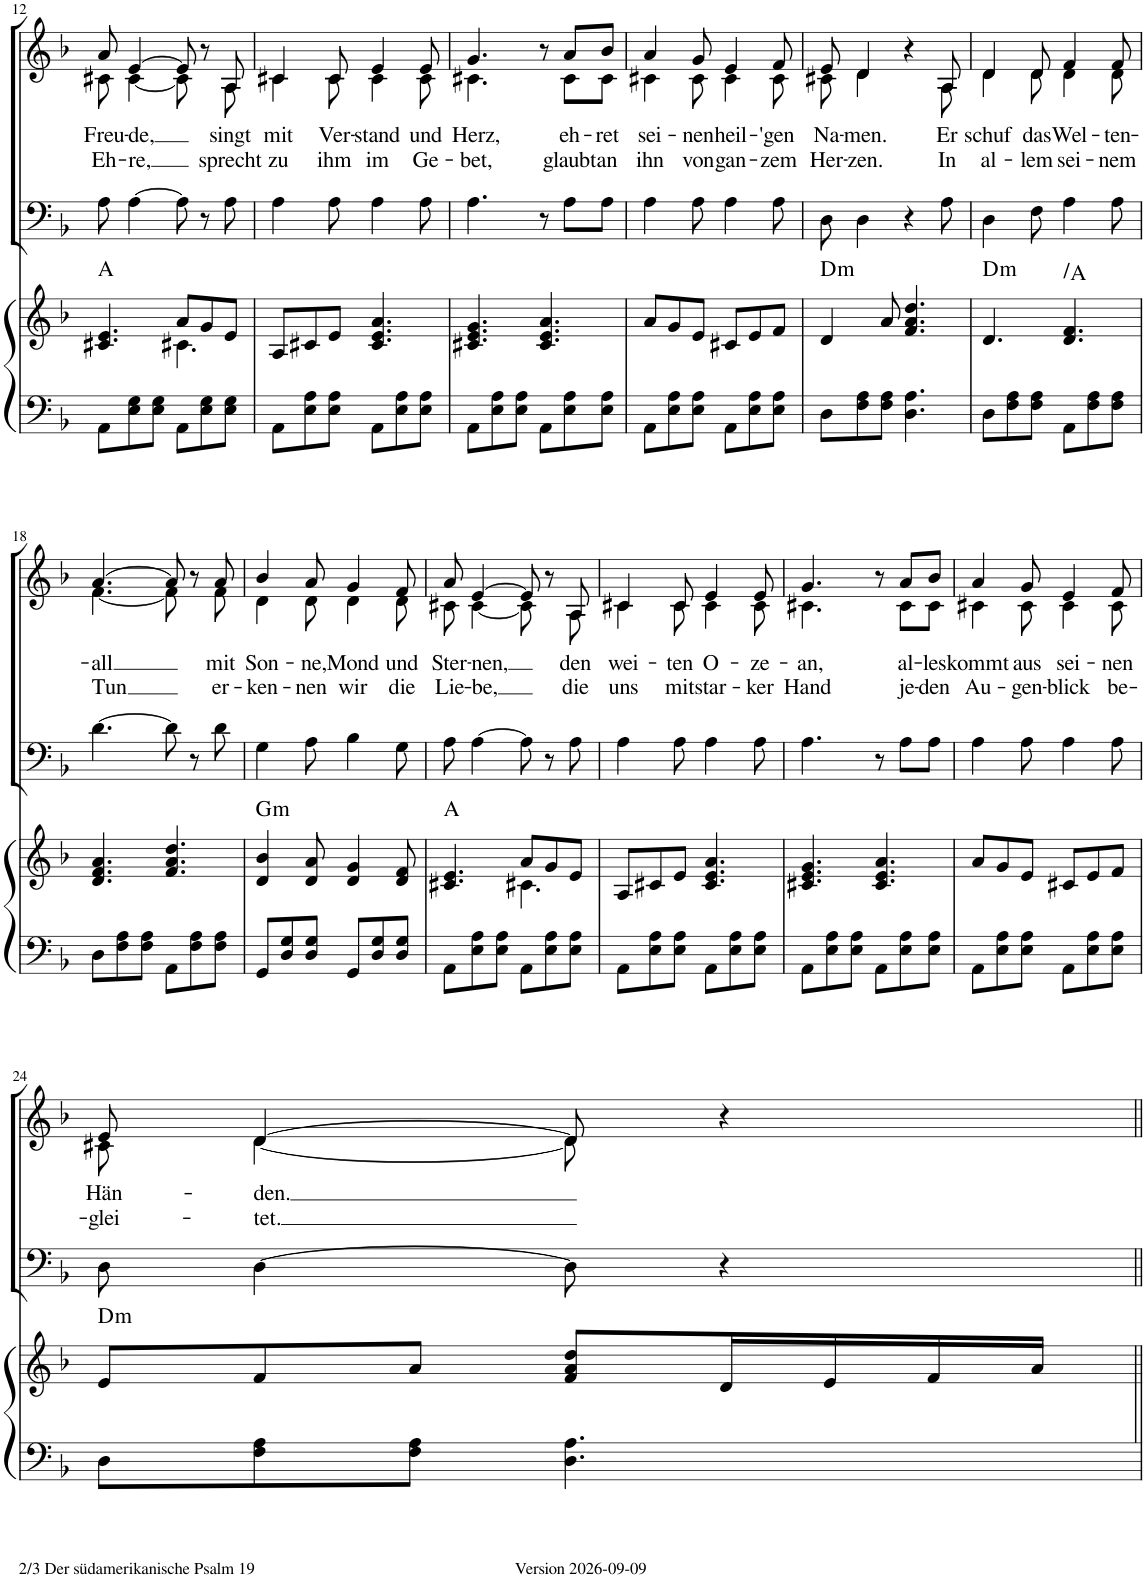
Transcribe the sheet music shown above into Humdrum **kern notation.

**kern	**kern	**harte	**kern	**kern	**text	**text	**text
*part3	*part3	*part3	*part2	*part1	*part1	*part1	*part1
*staff4	*staff3	*	*staff2	*staff1	*staff1	*staff1	*staff1
*I"Piano	*	*	*I"Tenor/Bass	*I"Soprano/Alto	*	*	*
*I'Pno	*	*	*	*	*	*	*
!!LO:PB:g=z
*clefF4	*clefG2	*	*clefF4	*clefG2	*	*	*
*k[b-]	*k[b-]	*	*k[b-]	*k[b-]	*	*	*
*M6/8	*M6/8	*	*M6/8	*M6/8	*	*	*
=12	=12	=12	=12	=12	=12	=12	=12
*	*^	*	*	*	*	*	*
!	!	!	!	!	!	!	!LO:LY:b	!LO:LY:b
*	*	*	*	*	*^	*	*	*
8AA\L	4.c#X/ 4.e/	4.ryy	A:maj	8A\	8a/	8c#X\	.	Freu-	Eh-
!	!	!	!	!	!	!	!	!LO:LY:b	!LO:LY:b
8E\ 8G\	.	.	.	[4A\	[4e/	[4c#\	.	-de,	-re,
8E\ 8G\J	.	.	.	.	.	.	.	.	.
8AA\L	8a/L	4.c#X\	.	8A\]	8e/]	8c#\]	.	.	.
8E\ 8G\	8g/	.	.	8r	8r	8ryy	.	.	.
!	!	!	!	!	!	!	!	!LO:LY:b	!LO:LY:b
8E\ 8G\J	8e/J	.	.	8A\	8A/	8A\	.	singt	sprecht
*	*v	*v	*	*	*	*	*	*	*
=13	=13	=13	=13	=13	=13	=13	=13	=13
!	!	!	!	!	!	!	!LO:LY:b	!LO:LY:b
8AA\L	8A/L	.	4A\	4c#X/	4c#\	.	mit	zu
8E\ 8A\	8c#X/	.	.	.	.	.	.	.
!	!	!	!	!	!	!	!LO:LY:b	!LO:LY:b
8E\ 8A\J	8e/J	.	8A\	8c#/	8c#\	.	Ver-	ihm
!	!	!	!	!	!	!	!LO:LY:b	!LO:LY:b
8AA\L	4.c#/ 4.e/ 4.a/	.	4A\	4e/	4c#\	.	-stand	im
8E\ 8A\	.	.	.	.	.	.	.	.
!	!	!	!	!	!	!	!LO:LY:b	!LO:LY:b
8E\ 8A\J	.	.	8A\	8e/	8c#\	.	und	Ge-
=14	=14	=14	=14	=14	=14	=14	=14	=14
!	!	!	!	!	!	!	!LO:LY:b	!LO:LY:b
8AA\L	4.c#X/ 4.e/ 4.g/	.	4.A\	4.g/	4.c#X\	.	Herz,	-bet,
8E\ 8A\	.	.	.	.	.	.	.	.
8E\ 8A\J	.	.	.	.	.	.	.	.
8AA\L	4.c#/ 4.e/ 4.a/	.	8r	8r	8ryy	.	.	.
!	!	!	!	!	!	!	!LO:LY:b	!LO:LY:b
8E\ 8A\	.	.	8A\L	8a/L	8c#\L	.	eh-	glaubt
!	!	!	!	!	!	!	!LO:LY:b	!LO:LY:b
8E\ 8A\J	.	.	8A\J	8b-/J	8c#\J	.	-ret	an
=15	=15	=15	=15	=15	=15	=15	=15	=15
!	!	!	!	!	!	!	!LO:LY:b	!LO:LY:b
8AA\L	8a/L	.	4A\	4a/	4c#X\	.	sei-	ihn
8E\ 8A\	8g/	.	.	.	.	.	.	.
!	!	!	!	!	!	!	!LO:LY:b	!LO:LY:b
8E\ 8A\J	8e/J	.	8A\	8g/	8c#\	.	-nen	von
!	!	!	!	!	!	!	!LO:LY:b	!LO:LY:b
8AA\L	8c#X/L	.	4A\	4e/	4c#\	.	heil-	gan-
8E\ 8A\	8e/	.	.	.	.	.	.	.
!	!	!	!	!	!	!	!LO:LY:b	!LO:LY:b
8E\ 8A\J	8f/J	.	8A\	8f/	8c#\	.	-'gen	-zem
=16	=16	=16	=16	=16	=16	=16	=16	=16
!	!	!LO:H:kt=m	!	!	!	!	!LO:LY:b	!LO:LY:b
8D\L	4d/	D:min	8D\	8e/	8c#X\	.	Na-	Her-
!	!	!	!	!	!	!	!LO:LY:b	!LO:LY:b
8F\ 8A\	.	.	4D\	4d/	4d\	.	-men.	-zen.
8F\ 8A\J	8a/	.	.	.	.	.	.	.
4.D\ 4.A\	4.f/ 4.a/ 4.dd/	.	4r	4r	4ryy	.	.	.
!	!	!	!	!	!	!	!LO:LY:b	!LO:LY:b
.	.	.	8A\	8A/	8A\	.	Er	In
=17	=17	=17	=17	=17	=17	=17	=17	=17
!	!	!LO:H:kt=m	!	!	!	!	!LO:LY:b	!LO:LY:b
8D\L	4.d/	D:min	4D\	4d/	4d\	.	schuf	al-
8F\ 8A\	.	.	.	.	.	.	.	.
!	!	!	!	!	!	!	!LO:LY:b	!LO:LY:b
8F\ 8A\J	.	.	8F\	8d/	8d\	.	das	-lem
!	!	!LO:H:kt=N.C.	!	!	!	!	!LO:LY:b	!LO:LY:b
8AA\L	4.d/ 4.f/	N	4A\	4f/	4d\	.	Wel-	sei-
8F\ 8A\	.	.	.	.	.	.	.	.
!	!	!	!	!	!	!	!LO:LY:b	!LO:LY:b
8F\ 8A\J	.	.	8A\	8f/	8d\	.	-ten-	-nem
!!LO:LB:g=z	!!
=18	=18	=18	=18	=18	=18	=18	=18	=18
!	!	!	!	!	!	!	!LO:LY:b	!LO:LY:b
8D\L	4.d/ 4.f/ 4.a/	.	[4.d\	[4.a/	[4.f\	.	-all	Tun
8F\ 8A\	.	.	.	.	.	.	.	.
8F\ 8A\J	.	.	.	.	.	.	.	.
8AA\L	4.f/ 4.a/ 4.dd/	.	8d\]	8a/]	8f\]	.	.	.
8F\ 8A\	.	.	8r	8r	8ryy	.	.	.
!	!	!	!	!	!	!	!LO:LY:b	!LO:LY:b
8F\ 8A\J	.	.	8d\	8a/	8f\	.	mit	er-
=19	=19	=19	=19	=19	=19	=19	=19	=19
!	!	!LO:H:kt=m	!	!	!	!	!LO:LY:b	!LO:LY:b
8GG/L	4d/ 4b-/	G:min	4G\	4b-/	4d\	.	Son-	-ken-
8D/ 8G/	.	.	.	.	.	.	.	.
!	!	!	!	!	!	!	!LO:LY:b	!LO:LY:b
8D/ 8G/J	8d/ 8a/	.	8A\	8a/	8d\	.	-ne,	-nen
!	!	!	!	!	!	!	!LO:LY:b	!LO:LY:b
8GG/L	4d/ 4g/	.	4B-\	4g/	4d\	.	Mond	wir
8D/ 8G/	.	.	.	.	.	.	.	.
!	!	!	!	!	!	!	!LO:LY:b	!LO:LY:b
8D/ 8G/J	8d/ 8f/	.	8G\	8f/	8d\	.	und	die
=20	=20	=20	=20	=20	=20	=20	=20	=20
*	*^	*	*	*	*	*	*	*
!	!	!	!	!	!	!	!	!LO:LY:b	!LO:LY:b
8AA\L	4.c#X/ 4.e/	4.ryy	A:maj	8A\	8a/	8c#X\	.	Ster-	Lie-
!	!	!	!	!	!	!	!	!LO:LY:b	!LO:LY:b
8E\ 8A\	.	.	.	[4A\	[4e/	[4c#\	.	-nen,	-be,
8E\ 8A\J	.	.	.	.	.	.	.	.	.
!	!	!	!LO:H:kt=N.C.	!	!	!	!	!	!
8AA\L	8a/L	4.c#X\	N	8A\]	8e/]	8c#\]	.	.	.
8E\ 8A\	8g/	.	.	8r	8r	8ryy	.	.	.
!	!	!	!	!	!	!	!	!LO:LY:b	!LO:LY:b
8E\ 8A\J	8e/J	.	.	8A\	8A/	8A\	.	den	die
*	*v	*v	*	*	*	*	*	*	*
=21	=21	=21	=21	=21	=21	=21	=21	=21
!	!	!	!	!	!	!	!LO:LY:b	!LO:LY:b
8AA\L	8A/L	.	4A\	4c#X/	4c#\	.	wei-	uns
8E\ 8A\	8c#X/	.	.	.	.	.	.	.
!	!	!	!	!	!	!	!LO:LY:b	!LO:LY:b
8E\ 8A\J	8e/J	.	8A\	8c#/	8c#\	.	-ten	mit
!	!	!	!	!	!	!	!LO:LY:b	!LO:LY:b
8AA\L	4.c#/ 4.e/ 4.a/	.	4A\	4e/	4c#\	.	O-	star-
8E\ 8A\	.	.	.	.	.	.	.	.
!	!	!	!	!	!	!	!LO:LY:b	!LO:LY:b
8E\ 8A\J	.	.	8A\	8e/	8c#\	.	-ze-	-ker
=22	=22	=22	=22	=22	=22	=22	=22	=22
!	!	!	!	!	!	!	!LO:LY:b	!LO:LY:b
8AA\L	4.c#X/ 4.e/ 4.g/	.	4.A\	4.g/	4.c#X\	.	-an,	Hand
8E\ 8A\	.	.	.	.	.	.	.	.
8E\ 8A\J	.	.	.	.	.	.	.	.
8AA\L	4.c#/ 4.e/ 4.a/	.	8r	8r	8ryy	.	.	.
!	!	!	!	!	!	!	!LO:LY:b	!LO:LY:b
8E\ 8A\	.	.	8A\L	8a/L	8c#\L	.	al-	je-
!	!	!	!	!	!	!	!LO:LY:b	!LO:LY:b
8E\ 8A\J	.	.	8A\J	8b-/J	8c#\J	.	-les	-den
=23	=23	=23	=23	=23	=23	=23	=23	=23
!	!	!	!	!	!	!	!LO:LY:b	!LO:LY:b
8AA\L	8a/L	.	4A\	4a/	4c#X\	.	kommt	Au-
8E\ 8A\	8g/	.	.	.	.	.	.	.
!	!	!	!	!	!	!	!LO:LY:b	!LO:LY:b
8E\ 8A\J	8e/J	.	8A\	8g/	8c#\	.	aus	-gen-
!	!	!	!	!	!	!	!LO:LY:b	!LO:LY:b
8AA\L	8c#X/L	.	4A\	4e/	4c#\	.	sei-	-blick
8E\ 8A\	8e/	.	.	.	.	.	.	.
!	!	!	!	!	!	!	!LO:LY:b	!LO:LY:b
8E\ 8A\J	8f/J	.	8A\	8f/	8c#\	.	-nen	be-
!!LO:LB:g=z	!!
=24	=24	=24	=24	=24	=24	=24	=24	=24
!	!	!LO:H:kt=m	!	!	!	!	!LO:LY:b	!LO:LY:b
8D\L	8e/L	D:min	8D\	8e/	8c#X\	.	Hän-	-glei-
!	!	!	!	!	!	!	!LO:LY:b	!LO:LY:b
8F\ 8A\	8f/	.	[4D\	[4d/	[4d\	.	-den.	-tet.
8F\ 8A\J	8a/J	.	.	.	.	.	.	.
4.D\ 4.A\	8f/ 8a/ 8dd/L	.	8D\]	8d/]	8d\]	.	.	.
.	16d/L	.	4r	4r	4ryy	.	.	.
.	16e/	.	.	.	.	.	.	.
.	16f/	.	.	.	.	.	.	.
.	16a/JJ	.	.	.	.	.	.	.
*	*	*	*	*v	*v	*	*	*
=||	=||	=||	=||	=||	=||	=||	=||
*-	*-	*-	*-	*-	*-	*-	*-
